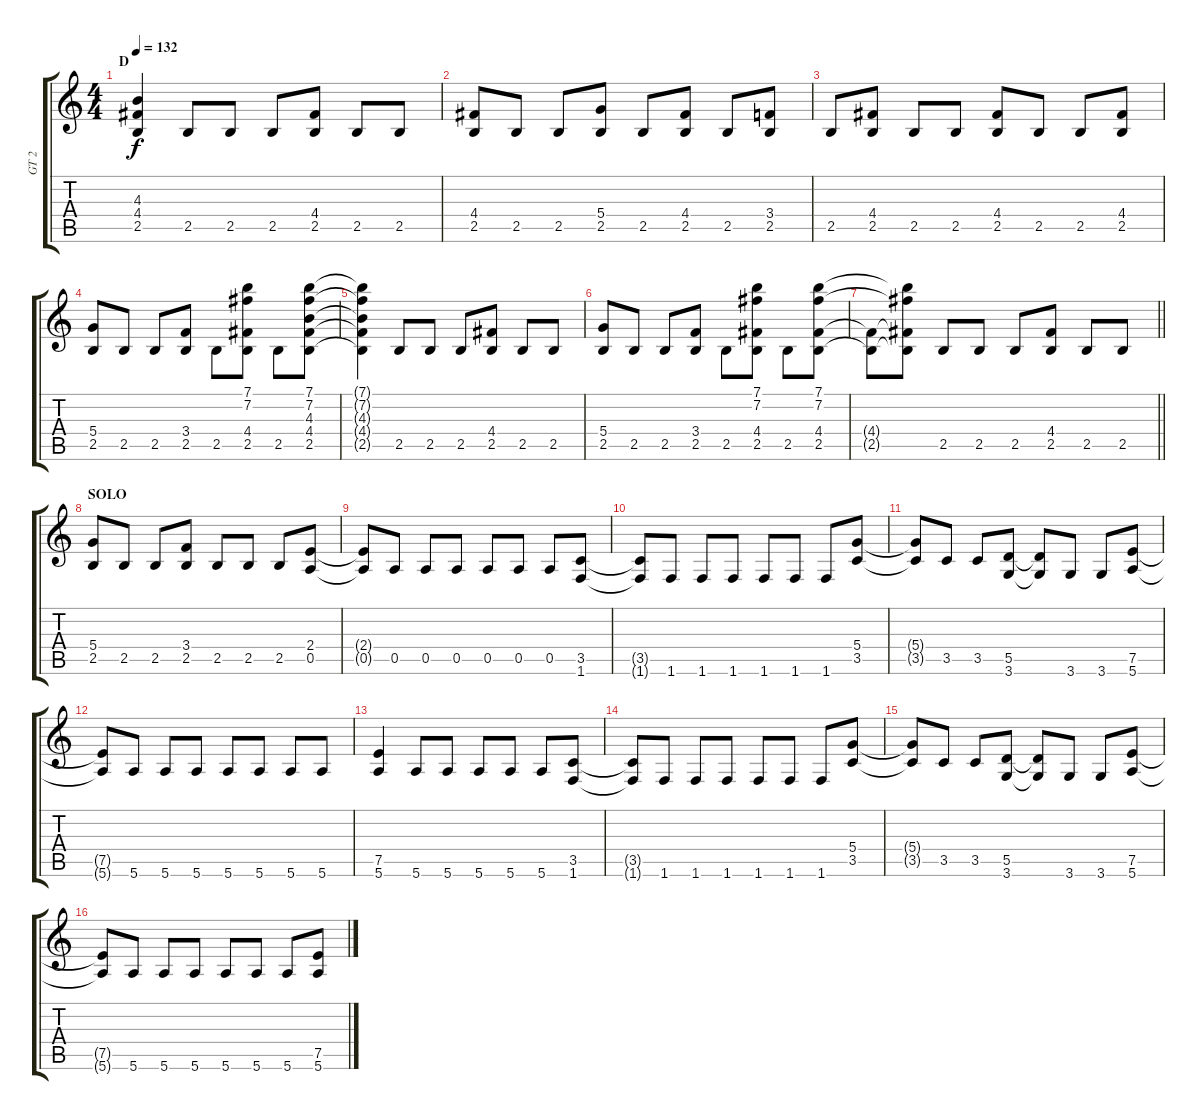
\track ("GT 2" "GT 2") {instrument distortionguitar}
\staff {score tabs}
\tuning (E4 B3 G3 D3 A2 E2) {hide}
\ts (4 4)
\section ("" "D")
\tempo 132
\clef g2
\ks c
(4.3 4.4 2.5).4{dy f} 2.5.8 2.5.8 2.5.8 (4.4 2.5).8 2.5.8 2.5.8 |
(4.4 2.5).8 2.5.8 2.5.8 (5.4 2.5).8 2.5.8 (4.4 2.5).8 2.5.8 (3.4 2.5).8 |
2.5.8 (4.4 2.5).8 2.5.8 2.5.8 (4.4 2.5).8 2.5.8 2.5.8 (4.4 2.5).8 |
(5.4 2.5).8 2.5.8 2.5.8 (3.4 2.5).8 2.5.8 (7.1 7.2 4.4 2.5).8 2.5.8 (7.1 7.2 4.3 4.4 2.5).8 |
(7.1{t} 7.2{t} 4.3{t} 4.4{t} 2.5{t}).4 2.5.8 2.5.8 2.5.8 (4.4 2.5).8 2.5.8 2.5.8 |
(5.4 2.5).8 2.5.8 2.5.8 (3.4 2.5).8 2.5.8 (7.1 7.2 4.4 2.5).8 2.5.8 (7.1 7.2 4.4 2.5).8 |
\barLineRight lightlight
(4.4{t} 2.5{t}).8 (7.1{t} 7.2{t} 4.4{t} 2.5{t}).8 2.5.8 2.5.8 2.5.8 (4.4 2.5).8 2.5.8 2.5.8 |
\section ("" "SOLO")
(5.4 2.5).8 2.5.8 2.5.8 (3.4 2.5).8 2.5.8 2.5.8 2.5.8 (2.4 0.5).8 |
(2.4{t} 0.5{t}).8 0.5.8 0.5.8 0.5.8 0.5.8 0.5.8 0.5.8 (3.5 1.6).8 |
(3.5{t} 1.6{t}).8 1.6.8 1.6.8 1.6.8 1.6.8 1.6.8 1.6.8 (5.4 3.5).8 |
(5.4{t} 3.5{t}).8 3.5.8 3.5.8 (5.5 3.6).8 (5.5{t} 3.6{t}).8 3.6.8 3.6.8 (7.5 5.6).8 |
(7.5{t} 5.6{t}).8 5.6.8 5.6.8 5.6.8 5.6.8 5.6.8 5.6.8 5.6.8 |
(7.5 5.6).4 5.6.8 5.6.8 5.6.8 5.6.8 5.6.8 (3.5 1.6).8 |
(3.5{t} 1.6{t}).8 1.6.8 1.6.8 1.6.8 1.6.8 1.6.8 1.6.8 (5.4 3.5).8 |
(5.4{t} 3.5{t}).8 3.5.8 3.5.8 (5.5 3.6).8 (5.5{t} 3.6{t}).8 3.6.8 3.6.8 (7.5 5.6).8 |
(7.5{t} 5.6{t}).8 5.6.8 5.6.8 5.6.8 5.6.8 5.6.8 5.6.8 (7.5 5.6).8
